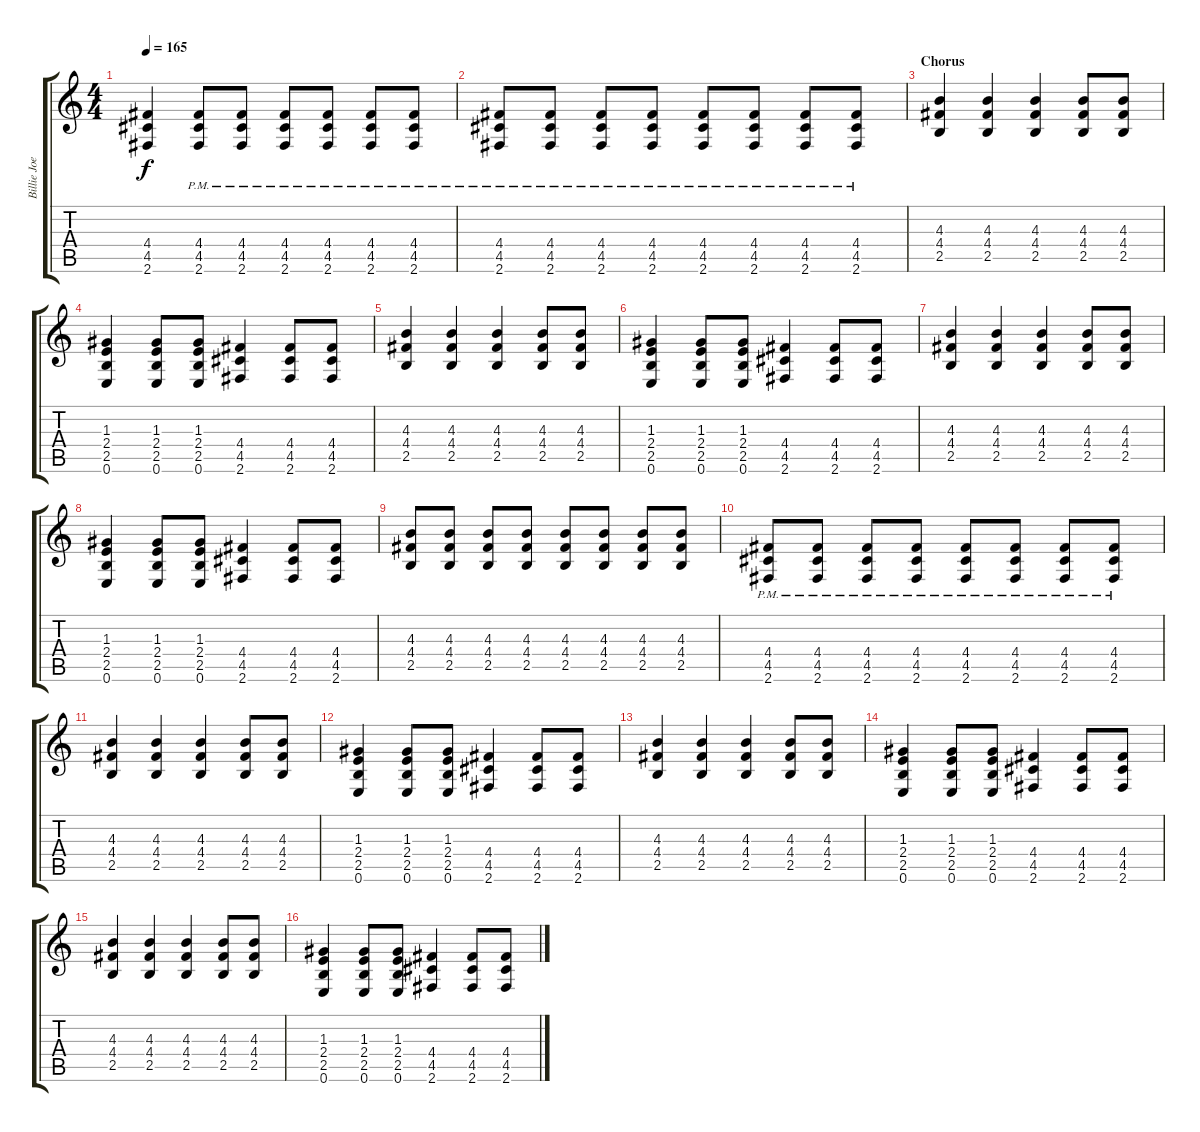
\track ("Billie Joe Armstrong (Rhythm Guitar)" "Billie Joe") {instrument distortionguitar}
\staff {score tabs}
\tuning (E4 B3 G3 D3 A2 E2) {hide}
\ts (4 4)
\tempo 165
\clef g2
\ks c
(4.4 4.5 2.6).4{dy f} (4.4{pm} 4.5{pm} 2.6{pm}).8 (4.4{pm} 4.5{pm} 2.6{pm}).8 (4.4{pm} 4.5{pm} 2.6{pm}).8 (4.4{pm} 4.5{pm} 2.6{pm}).8 (4.4{pm} 4.5{pm} 2.6{pm}).8 (4.4{pm} 4.5{pm} 2.6{pm}).8 |
(4.4{pm} 4.5{pm} 2.6{pm}).8 (4.4{pm} 4.5{pm} 2.6{pm}).8 (4.4{pm} 4.5{pm} 2.6{pm}).8 (4.4{pm} 4.5{pm} 2.6{pm}).8 (4.4{pm} 4.5{pm} 2.6{pm}).8 (4.4{pm} 4.5{pm} 2.6{pm}).8 (4.4{pm} 4.5{pm} 2.6{pm}).8 (4.4{pm} 4.5{pm} 2.6{pm}).8 |
\section ("" "Chorus")
(4.3 4.4 2.5).4 (4.3 4.4 2.5).4 (4.3 4.4 2.5).4 (4.3 4.4 2.5).8 (4.3 4.4 2.5).8 |
(1.3 2.4 2.5 0.6).4 (1.3 2.4 2.5 0.6).8 (1.3 2.4 2.5 0.6).8 (4.4 4.5 2.6).4 (4.4 4.5 2.6).8 (4.4 4.5 2.6).8 |
(4.3 4.4 2.5).4 (4.3 4.4 2.5).4 (4.3 4.4 2.5).4 (4.3 4.4 2.5).8 (4.3 4.4 2.5).8 |
(1.3 2.4 2.5 0.6).4 (1.3 2.4 2.5 0.6).8 (1.3 2.4 2.5 0.6).8 (4.4 4.5 2.6).4 (4.4 4.5 2.6).8 (4.4 4.5 2.6).8 |
(4.3 4.4 2.5).4 (4.3 4.4 2.5).4 (4.3 4.4 2.5).4 (4.3 4.4 2.5).8 (4.3 4.4 2.5).8 |
(1.3 2.4 2.5 0.6).4 (1.3 2.4 2.5 0.6).8 (1.3 2.4 2.5 0.6).8 (4.4 4.5 2.6).4 (4.4 4.5 2.6).8 (4.4 4.5 2.6).8 |
(4.3 4.4 2.5).8 (4.3 4.4 2.5).8 (4.3 4.4 2.5).8 (4.3 4.4 2.5).8 (4.3 4.4 2.5).8 (4.3 4.4 2.5).8 (4.3 4.4 2.5).8 (4.3 4.4 2.5).8 |
(4.4{pm} 4.5{pm} 2.6{pm}).8 (4.4{pm} 4.5{pm} 2.6{pm}).8 (4.4{pm} 4.5{pm} 2.6{pm}).8 (4.4{pm} 4.5{pm} 2.6{pm}).8 (4.4{pm} 4.5{pm} 2.6{pm}).8 (4.4{pm} 4.5{pm} 2.6{pm}).8 (4.4{pm} 4.5{pm} 2.6{pm}).8 (4.4{pm} 4.5{pm} 2.6{pm}).8 |
(4.3 4.4 2.5).4 (4.3 4.4 2.5).4 (4.3 4.4 2.5).4 (4.3 4.4 2.5).8 (4.3 4.4 2.5).8 |
(1.3 2.4 2.5 0.6).4 (1.3 2.4 2.5 0.6).8 (1.3 2.4 2.5 0.6).8 (4.4 4.5 2.6).4 (4.4 4.5 2.6).8 (4.4 4.5 2.6).8 |
(4.3 4.4 2.5).4 (4.3 4.4 2.5).4 (4.3 4.4 2.5).4 (4.3 4.4 2.5).8 (4.3 4.4 2.5).8 |
(1.3 2.4 2.5 0.6).4 (1.3 2.4 2.5 0.6).8 (1.3 2.4 2.5 0.6).8 (4.4 4.5 2.6).4 (4.4 4.5 2.6).8 (4.4 4.5 2.6).8 |
(4.3 4.4 2.5).4 (4.3 4.4 2.5).4 (4.3 4.4 2.5).4 (4.3 4.4 2.5).8 (4.3 4.4 2.5).8 |
(1.3 2.4 2.5 0.6).4 (1.3 2.4 2.5 0.6).8 (1.3 2.4 2.5 0.6).8 (4.4 4.5 2.6).4 (4.4 4.5 2.6).8 (4.4 4.5 2.6).8
